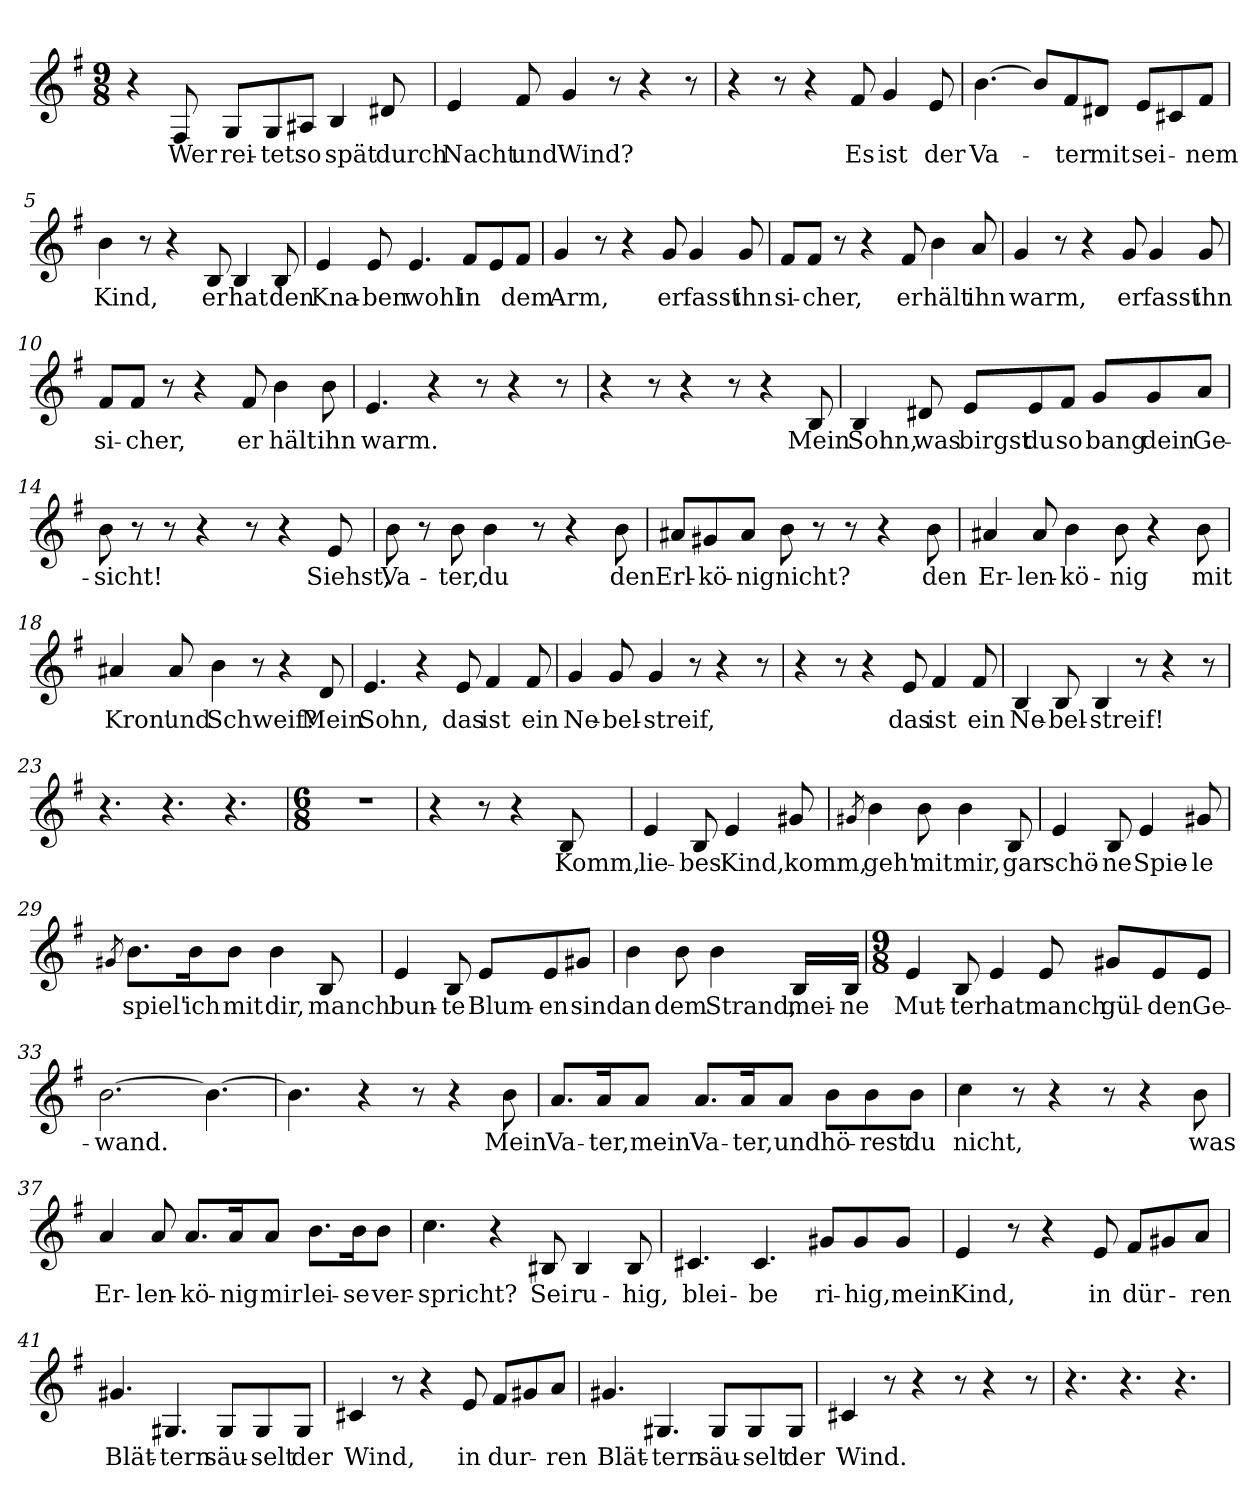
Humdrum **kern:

**kern	**text
*part1	*part1
*staff1	*staff1
*clefG2	*
*k[f#]	*
*M9/8	*
=1	=1
4r	.
!	!LO:LY:b
8F#/	Wer
!	!LO:LY:b
8G/L	rei-
!	!LO:LY:b
8G/	-tet
!	!LO:LY:b
8A#X/J	so
!	!LO:LY:b
4B/	spät
!	!LO:LY:b
8d#X/	durch
=2	=2
!	!LO:LY:b
4e/	Nacht
!	!LO:LY:b
8f#/	und
!	!LO:LY:b
4g/	Wind?
8r	.
4r	.
8r	.
=3	=3
4r	.
8r	.
4r	.
!	!LO:LY:b
8f#/	Es
!	!LO:LY:b
4g/	ist
!	!LO:LY:b
8e/	der
=4	=4
!	!LO:LY:b
[4.b\	Va-
8b/L]	.
!	!LO:LY:b
8f#/	-ter
!	!LO:LY:b
8d#X/J	mit
!	!LO:LY:b
8e/L	sei-
8c#X/	.
!	!LO:LY:b
8f#/J	-nem
=5	=5
!	!LO:LY:b
4b\	Kind,
8r	.
4r	.
!	!LO:LY:b
8B/	er
!	!LO:LY:b
4B/	hat
!	!LO:LY:b
8B/	den
!!LO:LB:g=z
=6	=6
!	!LO:LY:b
4e/	Kna-
!	!LO:LY:b
8e/	-ben
!	!LO:LY:b
4.e/	wohl
!	!LO:LY:b
8f#/L	in
8e/	.
!	!LO:LY:b
8f#/J	dem
=7	=7
!	!LO:LY:b
4g/	Arm,
8r	.
4r	.
!	!LO:LY:b
8g/	er
!	!LO:LY:b
4g/	fasst
!	!LO:LY:b
8g/	ihn
=8	=8
!	!LO:LY:b
8f#/L	si-
!	!LO:LY:b
8f#/J	-cher,
8r	.
4r	.
!	!LO:LY:b
8f#/	er
!	!LO:LY:b
4b\	hält
!	!LO:LY:b
8a/	ihn
=9	=9
!	!LO:LY:b
4g/	warm,
8r	.
4r	.
!	!LO:LY:b
8g/	er
!	!LO:LY:b
4g/	fasst
!	!LO:LY:b
8g/	ihn
=10	=10
!	!LO:LY:b
8f#/L	si-
!	!LO:LY:b
8f#/J	-cher,
8r	.
4r	.
!	!LO:LY:b
8f#/	er
!	!LO:LY:b
4b\	hält
!	!LO:LY:b
8b\	ihn
!!LO:LB:g=z
=11	=11
!	!LO:LY:b
4.e/	warm.
4r	.
8r	.
4r	.
8r	.
=12	=12
4r	.
8r	.
4r	.
8r	.
4r	.
!	!LO:LY:b
8B/	Mein
=13	=13
!	!LO:LY:b
4B/	Sohn,
!	!LO:LY:b
8d#X/	was
!	!LO:LY:b
8e/L	birgst
!	!LO:LY:b
8e/	du
!	!LO:LY:b
8f#/J	so
!	!LO:LY:b
8g/L	bang
!	!LO:LY:b
8g/	dein
!	!LO:LY:b
8a/J	Ge-
=14	=14
!	!LO:LY:b
8b\	-sicht!
8r	.
8r	.
4r	.
8r	.
4r	.
!	!LO:LY:b
8e/	Siehst,
=15	=15
!	!LO:LY:b
8b\	Va-
8r	.
!	!LO:LY:b
8b\	-ter,
!	!LO:LY:b
4b\	du
8r	.
4r	.
!	!LO:LY:b
8b\	den
!!LO:LB:g=z
=16	=16
!	!LO:LY:b
8a#X/L	Erl-
!	!LO:LY:b
8g#X/	-kö-
!	!LO:LY:b
8a#/J	-nig
!	!LO:LY:b
8b\	nicht?
8r	.
8r	.
4r	.
!	!LO:LY:b
8b\	den
=17	=17
!	!LO:LY:b
4a#X/	Er-
!	!LO:LY:b
8a#/	-len-
!	!LO:LY:b
4b\	-kö-
!	!LO:LY:b
8b\	-nig
4r	.
!	!LO:LY:b
8b\	mit
=18	=18
!	!LO:LY:b
4a#X/	Kron'
!	!LO:LY:b
8a#/	und
!	!LO:LY:b
4b\	Schweif?
8r	.
4r	.
!	!LO:LY:b
8d/	Mein
=19	=19
!	!LO:LY:b
4.e/	Sohn,
4r	.
!	!LO:LY:b
8e/	das
!	!LO:LY:b
4f#/	ist
!	!LO:LY:b
8f#/	ein
=20	=20
!	!LO:LY:b
4g/	Ne-
!	!LO:LY:b
8g/	-bel-
!	!LO:LY:b
4g/	-streif,
8r	.
4r	.
8r	.
!!LO:LB:g=z
=21	=21
4r	.
8r	.
4r	.
!	!LO:LY:b
8e/	das
!	!LO:LY:b
4f#/	ist
!	!LO:LY:b
8f#/	ein
=22	=22
!	!LO:LY:b
4B/	Ne-
!	!LO:LY:b
8B/	-bel-
!	!LO:LY:b
4B/	-streif!
8r	.
4r	.
8r	.
=23	=23
4.r	.
4.r	.
4.r	.
=24	=24
*M6/8	*
2.r	.
=25	=25
4r	.
8r	.
4r	.
!	!LO:LY:b
8B/	Komm,
=26	=26
!	!LO:LY:b
4e/	lie-
!	!LO:LY:b
8B/	-bes
!	!LO:LY:b
4e/	Kind,
!	!LO:LY:b
8g#X/	komm,
=27	=27
8qg#X/	.
!	!LO:LY:b
4b\	geh'
!	!LO:LY:b
8b\	mit
!	!LO:LY:b
4b\	mir,
!	!LO:LY:b
8B/	gar
!!LO:LB:g=z
=28	=28
!	!LO:LY:b
4e/	schö-
!	!LO:LY:b
8B/	-ne
!	!LO:LY:b
4e/	Spie-
!	!LO:LY:b
8g#X/	-le
=29	=29
8qg#X/	.
!	!LO:LY:b
8.b\L	spiel'
!	!LO:LY:b
16b\K	ich
!	!LO:LY:b
8b\J	mit
!	!LO:LY:b
4b\	dir,
!	!LO:LY:b
8B/	manch'
=30	=30
!	!LO:LY:b
4e/	bun-
!	!LO:LY:b
8B/	-te
!	!LO:LY:b
8e/L	Blum-
!	!LO:LY:b
8e/	-en
!	!LO:LY:b
8g#X/J	sind
=31	=31
!	!LO:LY:b
4b\	an
!	!LO:LY:b
8b\	dem
!	!LO:LY:b
4b\	Strand,
!	!LO:LY:b
16B/LL	mei-
!	!LO:LY:b
16B/JJ	-ne
!!LO:LB:g=z
=32	=32
*M9/8	*
!	!LO:LY:b
4e/	Mut-
!	!LO:LY:b
8B/	-ter
!	!LO:LY:b
4e/	hat
!	!LO:LY:b
8e/	manch
!	!LO:LY:b
8g#X/L	gül-
!	!LO:LY:b
8e/	-den
!	!LO:LY:b
8e/J	Ge-
=33	=33
!	!LO:LY:b
[2.b\	-wand.
4.b\_	.
=34	=34
4.b\]	.
4r	.
8r	.
4r	.
!	!LO:LY:b
8b\	Mein
=35	=35
!	!LO:LY:b
8.a/L	Va-
!	!LO:LY:b
16a/K	-ter,
!	!LO:LY:b
8a/J	mein
!	!LO:LY:b
8.a/L	Va-
!	!LO:LY:b
16a/K	-ter,
!	!LO:LY:b
8a/J	und
!	!LO:LY:b
8b\L	hö-
!	!LO:LY:b
8b\	-rest
!	!LO:LY:b
8b\J	du
=36	=36
!	!LO:LY:b
4cc\	nicht,
8r	.
4r	.
8r	.
4r	.
!	!LO:LY:b
8b\	was
!!LO:LB:g=z
=37	=37
!	!LO:LY:b
4a/	Er-
!	!LO:LY:b
8a/	-len-
!	!LO:LY:b
8.a/L	-kö-
!	!LO:LY:b
16a/K	-nig
!	!LO:LY:b
8a/J	mir
!	!LO:LY:b
8.b\L	lei-
!	!LO:LY:b
16b\K	-se
!	!LO:LY:b
8b\J	ver-
=38	=38
!	!LO:LY:b
4.cc\	-spricht?
4r	.
!	!LO:LY:b
8B#X/	Sei
!	!LO:LY:b
4B#/	ru-
!	!LO:LY:b
8B#/	-hig,
=39	=39
!	!LO:LY:b
4.c#X/	blei-
!	!LO:LY:b
4.c#/	-be
!	!LO:LY:b
8g#X/L	ri-
!	!LO:LY:b
8g#/	-hig,
!	!LO:LY:b
8g#/J	mein
=40	=40
!	!LO:LY:b
4e/	Kind,
8r	.
4r	.
!	!LO:LY:b
8e/	in
!	!LO:LY:b
8f#/L	dür-
8g#X/	.
!	!LO:LY:b
8a/J	-ren
=41	=41
!	!LO:LY:b
4.g#X/	Blät-
!	!LO:LY:b
4.G#X/	-tern
!	!LO:LY:b
8G#/L	säu-
!	!LO:LY:b
8G#/	-selt
!	!LO:LY:b
8G#/J	der
!!LO:LB:g=z
=42	=42
!	!LO:LY:b
4c#X/	Wind,
8r	.
4r	.
!	!LO:LY:b
8e/	in
!	!LO:LY:b
8f#/L	dur-
8g#X/	.
!	!LO:LY:b
8a/J	-ren
=43	=43
!	!LO:LY:b
4.g#X/	Blät-
!	!LO:LY:b
4.G#X/	-tern
!	!LO:LY:b
8G#/L	säu-
!	!LO:LY:b
8G#/	-selt
!	!LO:LY:b
8G#/J	der
=44	=44
!	!LO:LY:b
4c#X/	Wind.
8r	.
4r	.
8r	.
4r	.
8r	.
=45	=45
4.r	.
4.r	.
4.r	.
=	=
*-	*-
